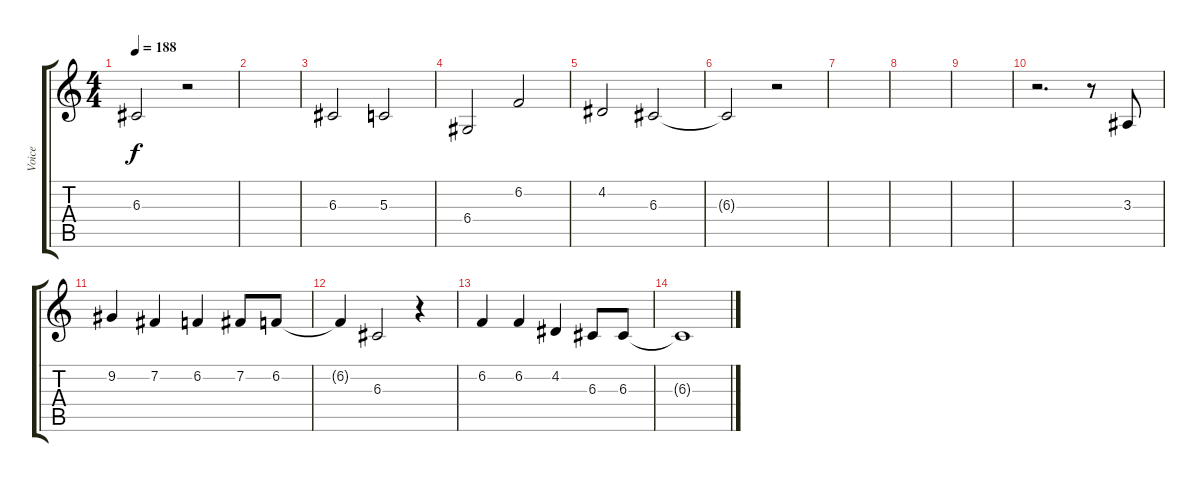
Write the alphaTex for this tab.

\track ("Voice" "Voice") {instrument clarinet}
\staff {score tabs}
\tuning (E4 B3 G3 D3 A2 E2) {hide}
\ts (4 4)
\tempo 188
\clef g2
\ks c
6.3{t}.2{dy f} r.2 |
|
6.3.2 5.3.2 |
6.4.2 6.2.2 |
4.2.2 6.3.2 |
6.3{t}.2 r.2 |
|
|
|
r.2{d} r.8 3.3.8 |
9.2.4 7.2.4 6.2.4 7.2.8 6.2.8 |
6.2{t}.4 6.3.2 r.4 |
6.2.4 6.2.4 4.2.4 6.3.8 6.3.8 |
6.3{t}.1
